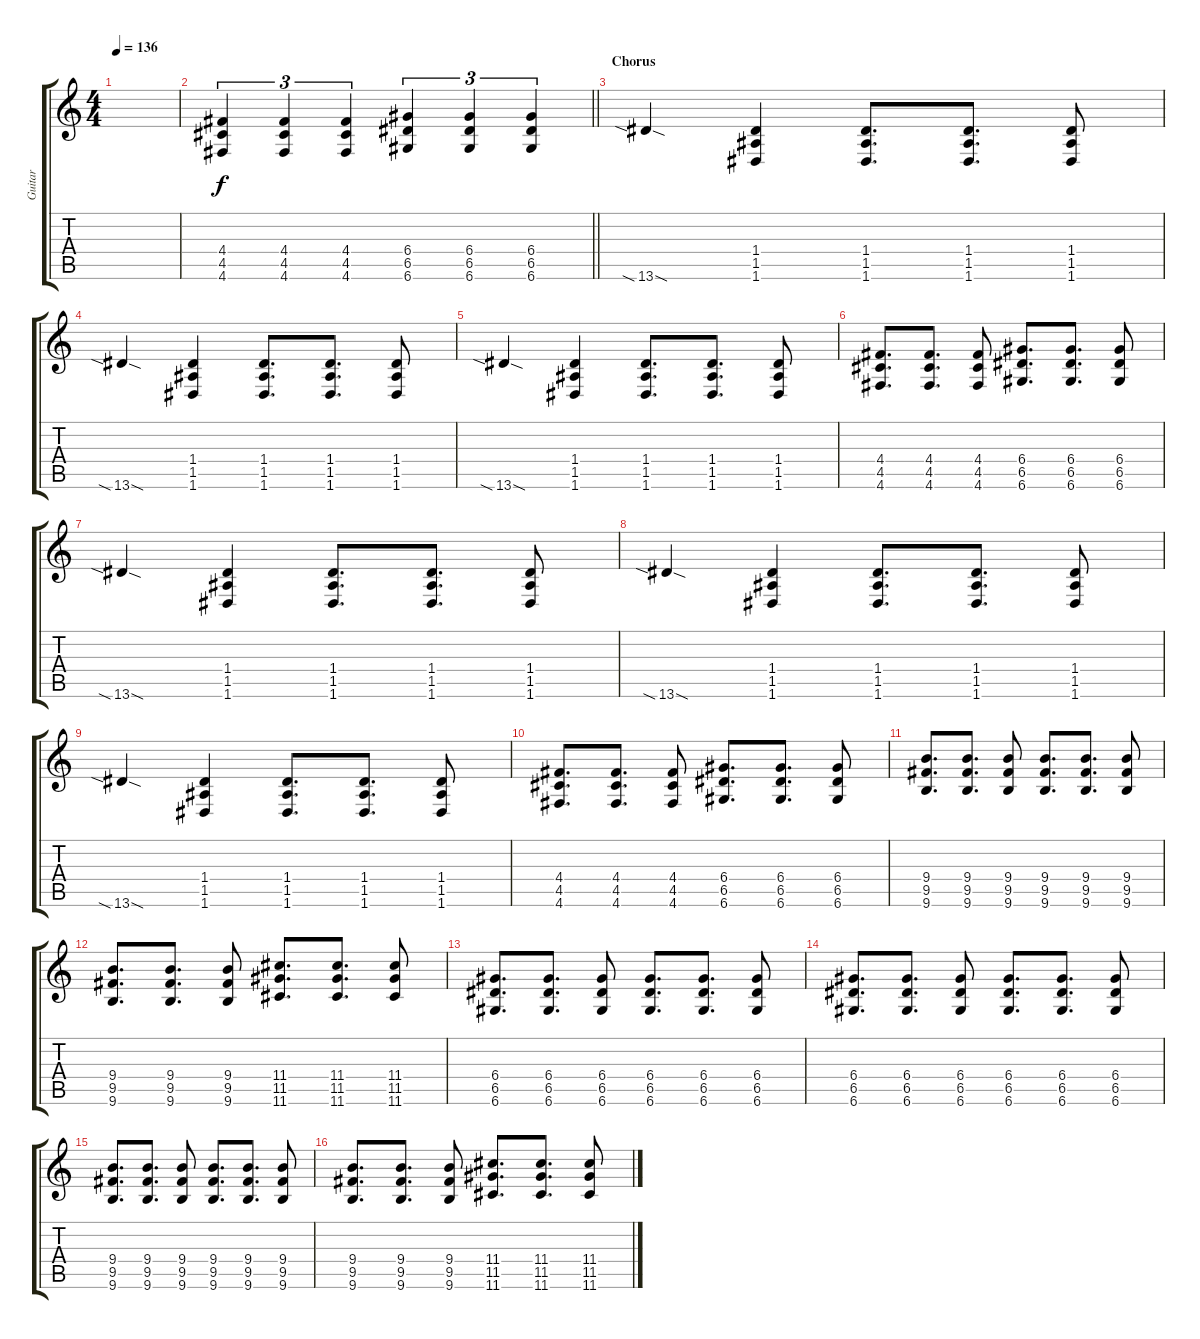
\track ("Guitar" "Guitar") {instrument distortionguitar}
\staff {score tabs}
\tuning (E4 B3 G3 D3 A2 D2) {hide}
\ts (4 4)
\tempo 136
\clef g2
\ks c
|
\barLineRight lightlight
(4.4 4.5 4.6).4{tu (3 2)} (4.4 4.5 4.6).4{tu (3 2)} (4.4 4.5 4.6).4{tu (3 2)} (6.4 6.5 6.6).4{tu (3 2)} (6.4 6.5 6.6).4{tu (3 2)} (6.4 6.5 6.6).4{tu (3 2)} |
\section ("" "Chorus")
13.6{sia sod}.4 (1.4 1.5 1.6).4 (1.4 1.5 1.6).8{d} (1.4 1.5 1.6).8{d} (1.4 1.5 1.6).8 |
13.6{sia sod}.4 (1.4 1.5 1.6).4 (1.4 1.5 1.6).8{d} (1.4 1.5 1.6).8{d} (1.4 1.5 1.6).8 |
13.6{sia sod}.4 (1.4 1.5 1.6).4 (1.4 1.5 1.6).8{d} (1.4 1.5 1.6).8{d} (1.4 1.5 1.6).8 |
(4.4 4.5 4.6).8{d} (4.4 4.5 4.6).8{d} (4.4 4.5 4.6).8 (6.4 6.5 6.6).8{d} (6.4 6.5 6.6).8{d} (6.4 6.5 6.6).8 |
13.6{sia sod}.4 (1.4 1.5 1.6).4 (1.4 1.5 1.6).8{d} (1.4 1.5 1.6).8{d} (1.4 1.5 1.6).8 |
13.6{sia sod}.4 (1.4 1.5 1.6).4 (1.4 1.5 1.6).8{d} (1.4 1.5 1.6).8{d} (1.4 1.5 1.6).8 |
13.6{sia sod}.4 (1.4 1.5 1.6).4 (1.4 1.5 1.6).8{d} (1.4 1.5 1.6).8{d} (1.4 1.5 1.6).8 |
(4.4 4.5 4.6).8{d} (4.4 4.5 4.6).8{d} (4.4 4.5 4.6).8 (6.4 6.5 6.6).8{d} (6.4 6.5 6.6).8{d} (6.4 6.5 6.6).8 |
(9.4 9.5 9.6).8{d} (9.4 9.5 9.6).8{d} (9.4 9.5 9.6).8 (9.4 9.5 9.6).8{d} (9.4 9.5 9.6).8{d} (9.4 9.5 9.6).8 |
(9.4 9.5 9.6).8{d} (9.4 9.5 9.6).8{d} (9.4 9.5 9.6).8 (11.4 11.5 11.6).8{d} (11.4 11.5 11.6).8{d} (11.4 11.5 11.6).8 |
(6.4 6.5 6.6).8{d} (6.4 6.5 6.6).8{d} (6.4 6.5 6.6).8 (6.4 6.5 6.6).8{d} (6.4 6.5 6.6).8{d} (6.4 6.5 6.6).8 |
(6.4 6.5 6.6).8{d} (6.4 6.5 6.6).8{d} (6.4 6.5 6.6).8 (6.4 6.5 6.6).8{d} (6.4 6.5 6.6).8{d} (6.4 6.5 6.6).8 |
(9.4 9.5 9.6).8{d} (9.4 9.5 9.6).8{d} (9.4 9.5 9.6).8 (9.4 9.5 9.6).8{d} (9.4 9.5 9.6).8{d} (9.4 9.5 9.6).8 |
(9.4 9.5 9.6).8{d} (9.4 9.5 9.6).8{d} (9.4 9.5 9.6).8 (11.4 11.5 11.6).8{d} (11.4 11.5 11.6).8{d} (11.4 11.5 11.6).8
